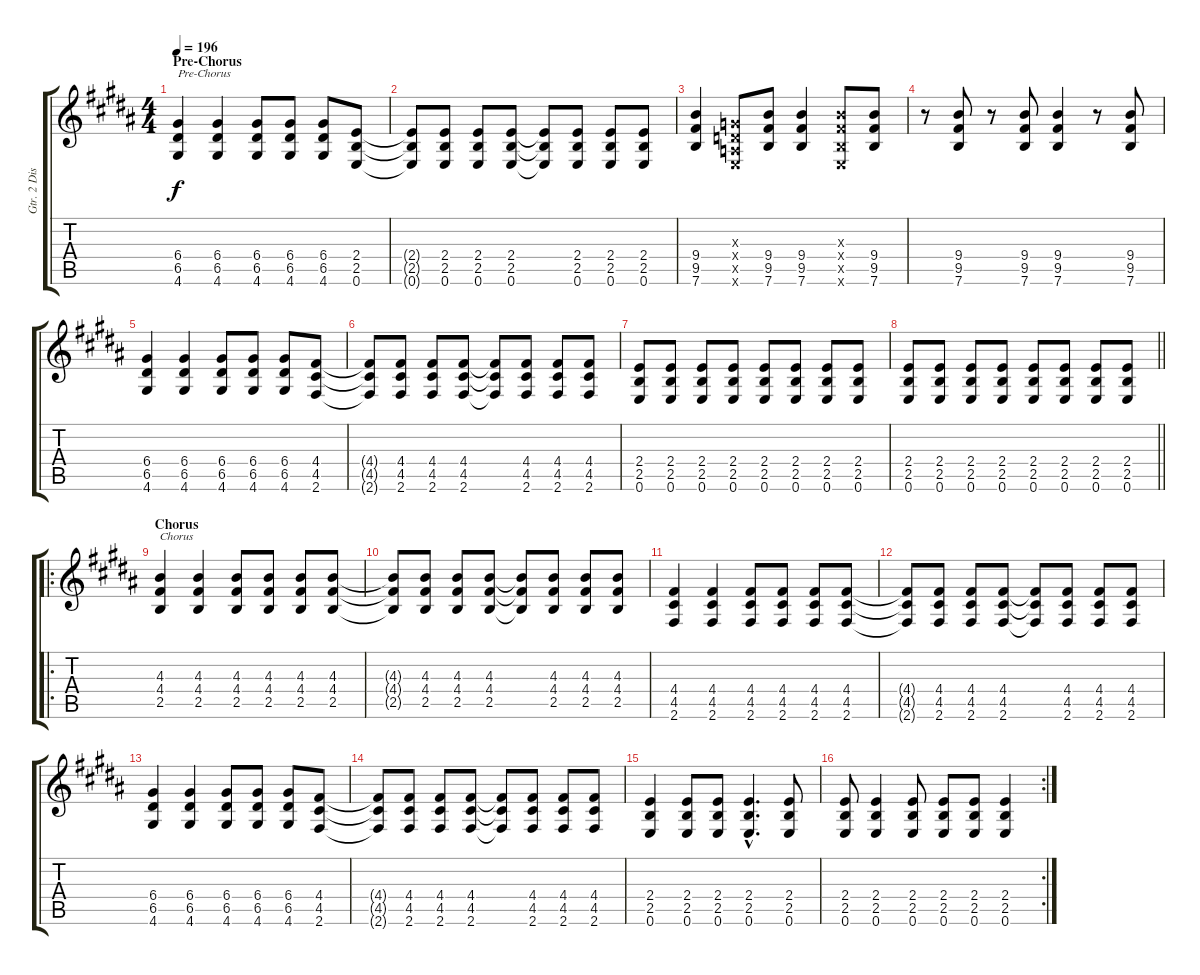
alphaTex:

\track ("Gtr. 2 Distortion" "Gtr. 2 Dis") {instrument distortionguitar}
\staff {score tabs}
\tuning (E4 B3 G3 D3 A2 E2) {hide}
\ts (4 4)
\section ("" "Pre-Chorus")
\tempo 196
\clef g2
\ks b
(6.4 6.5 4.6).4{txt "Pre-Chorus" dy f} (6.4 6.5 4.6).4 (6.4 6.5 4.6).8 (6.4 6.5 4.6).8 (6.4 6.5 4.6).8 (2.4 2.5 0.6).8 |
(2.4{t} 2.5{t} 0.6{t}).8 (2.4 2.5 0.6).8 (2.4 2.5 0.6).8 (2.4 2.5 0.6).8 (2.4{t} 2.5{t} 0.6{t}).8 (2.4 2.5 0.6).8 (2.4 2.5 0.6).8 (2.4 2.5 0.6).8 |
(9.4 9.5 7.6).4 (0.3{x} 0.4{x} 0.5{x} 0.6{x}).8 (9.4 9.5 7.6).8 (9.4 9.5 7.6).4 (4.3{x} 4.4{x} 2.5{x} 0.6{x}).8 (9.4 9.5 7.6).8 |
r.8 (9.4 9.5 7.6).8 r.8 (9.4 9.5 7.6).8 (9.4 9.5 7.6).4 r.8 (9.4 9.5 7.6).8 |
(6.4 6.5 4.6).4 (6.4 6.5 4.6).4 (6.4 6.5 4.6).8 (6.4 6.5 4.6).8 (6.4 6.5 4.6).8 (4.4 4.5 2.6).8 |
(4.4{t} 4.5{t} 2.6{t}).8 (4.4 4.5 2.6).8 (4.4 4.5 2.6).8 (4.4 4.5 2.6).8 (4.4{t} 4.5{t} 2.6{t}).8 (4.4 4.5 2.6).8 (4.4 4.5 2.6).8 (4.4 4.5 2.6).8 |
(2.4 2.5 0.6).8 (2.4 2.5 0.6).8 (2.4 2.5 0.6).8 (2.4 2.5 0.6).8 (2.4 2.5 0.6).8 (2.4 2.5 0.6).8 (2.4 2.5 0.6).8 (2.4 2.5 0.6).8 |
\barLineRight lightlight
(2.4 2.5 0.6).8 (2.4 2.5 0.6).8 (2.4 2.5 0.6).8 (2.4 2.5 0.6).8 (2.4 2.5 0.6).8 (2.4 2.5 0.6).8 (2.4 2.5 0.6).8 (2.4 2.5 0.6).8 |
\ro
\section ("" "Chorus")
(4.3 4.4 2.5).4{txt "Chorus"} (4.3 4.4 2.5).4 (4.3 4.4 2.5).8 (4.3 4.4 2.5).8 (4.3 4.4 2.5).8 (4.3 4.4 2.5).8 |
(4.3{t} 4.4{t} 2.5{t}).8 (4.3 4.4 2.5).8 (4.3 4.4 2.5).8 (4.3 4.4 2.5).8 (4.3{t} 4.4{t} 2.5{t}).8 (4.3 4.4 2.5).8 (4.3 4.4 2.5).8 (4.3 4.4 2.5).8 |
(4.4 4.5 2.6).4 (4.4 4.5 2.6).4 (4.4 4.5 2.6).8 (4.4 4.5 2.6).8 (4.4 4.5 2.6).8 (4.4 4.5 2.6).8 |
(4.4{t} 4.5{t} 2.6{t}).8 (4.4 4.5 2.6).8 (4.4 4.5 2.6).8 (4.4 4.5 2.6).8 (4.4{t} 4.5{t} 2.6{t}).8 (4.4 4.5 2.6).8 (4.4 4.5 2.6).8 (4.4 4.5 2.6).8 |
(6.4 6.5 4.6).4 (6.4 6.5 4.6).4 (6.4 6.5 4.6).8 (6.4 6.5 4.6).8 (6.4 6.5 4.6).8 (4.4 4.5 2.6).8 |
(4.4{t} 4.5{t} 2.6{t}).8 (4.4 4.5 2.6).8 (4.4 4.5 2.6).8 (4.4 4.5 2.6).8 (4.4{t} 4.5{t} 2.6{t}).8 (4.4 4.5 2.6).8 (4.4 4.5 2.6).8 (4.4 4.5 2.6).8 |
(2.4 2.5 0.6).4 (2.4 2.5 0.6).8 (2.4 2.5 0.6).8 (2.4{hac} 2.5{hac} 0.6{hac}).4{d} (2.4 2.5 0.6).8 |
\rc 2
(2.4 2.5 0.6).8 (2.4 2.5 0.6).4 (2.4 2.5 0.6).8 (2.4 2.5 0.6).8 (2.4 2.5 0.6).8 (2.4 2.5 0.6).4
